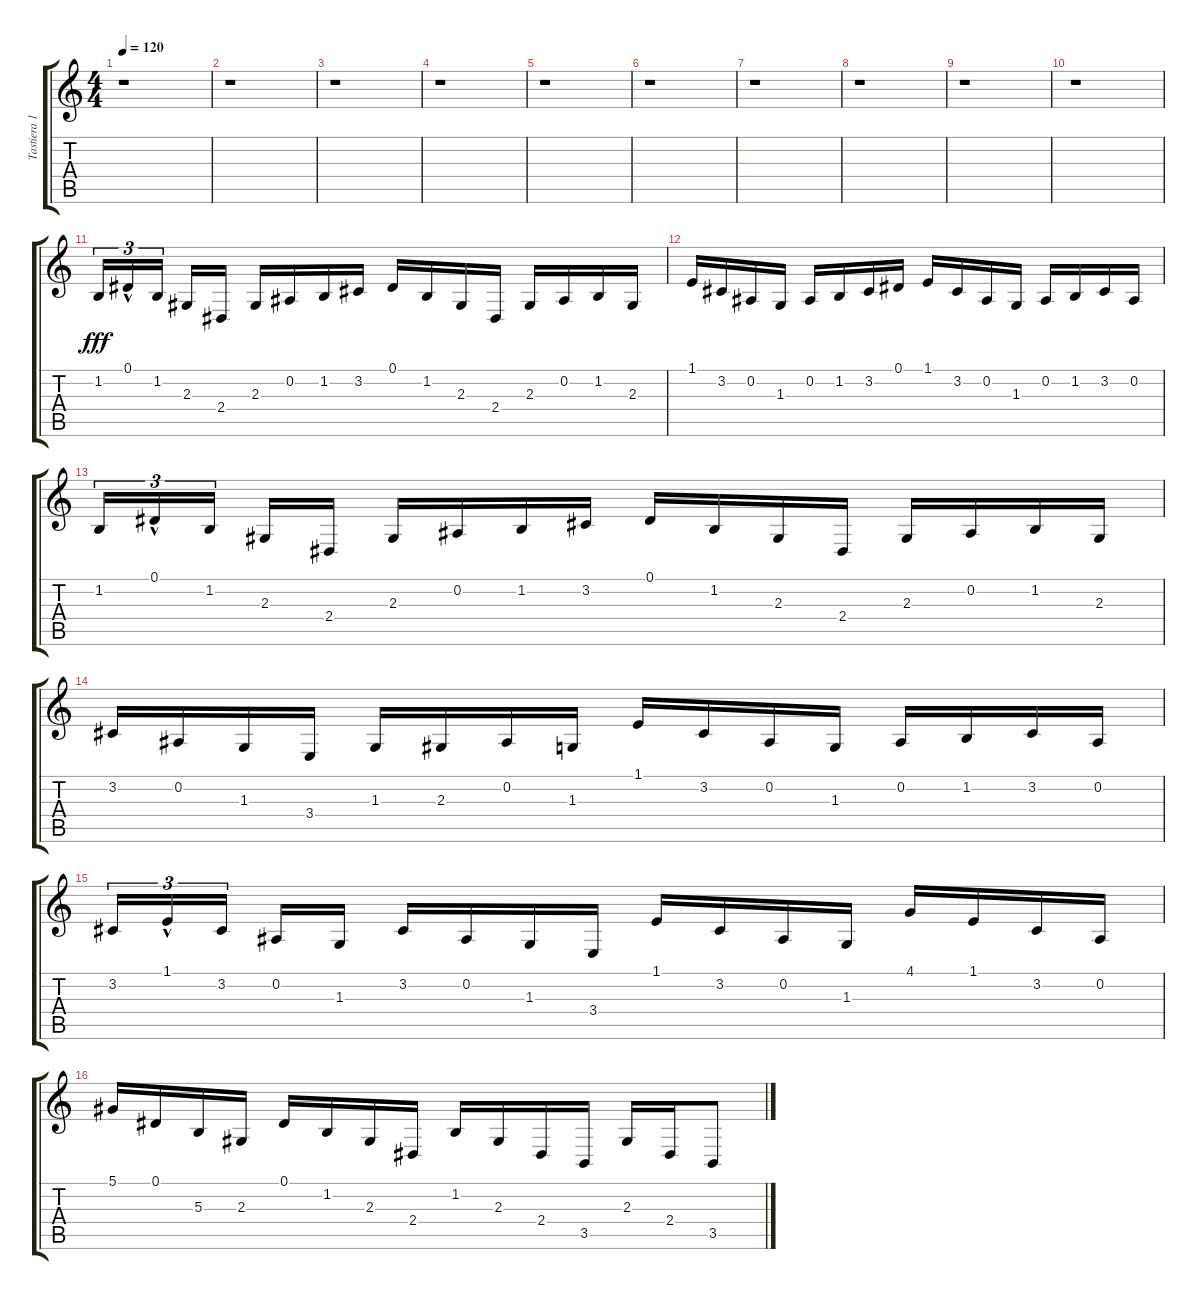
\track ("Tastiera 1" "Tastiera 1") {instrument churchorgan}
\staff {score tabs}
\tuning (Eb4 Bb3 Gb3 Db3 Ab2 Eb2) {hide}
\ts (4 4)
\tempo 120
\clef g2
\ks c
r.1{dy f} |
r.1 |
r.1 |
r.1 |
r.1 |
r.1 |
r.1 |
r.1 |
r.1 |
r.1 |
1.2.16{tu (3 2) dy fff} 0.1{hac}.16{tu (3 2)} 1.2.16{tu (3 2)} 2.3.16 2.4.16 2.3.16 0.2.16 1.2.16 3.2.16 0.1.16 1.2.16 2.3.16 2.4.16 2.3.16 0.2.16 1.2.16 2.3.16 |
1.1.16 3.2.16 0.2.16 1.3.16 0.2.16 1.2.16 3.2.16 0.1.16 1.1.16 3.2.16 0.2.16 1.3.16 0.2.16 1.2.16 3.2.16 0.2.16 |
1.2.16{tu (3 2)} 0.1{hac}.16{tu (3 2)} 1.2.16{tu (3 2)} 2.3.16 2.4.16 2.3.16 0.2.16 1.2.16 3.2.16 0.1.16 1.2.16 2.3.16 2.4.16 2.3.16 0.2.16 1.2.16 2.3.16 |
3.2.16 0.2.16 1.3.16 3.4.16 1.3.16 2.3.16 0.2.16 1.3.16 1.1.16 3.2.16 0.2.16 1.3.16 0.2.16 1.2.16 3.2.16 0.2.16 |
3.2.16{tu (3 2)} 1.1{hac}.16{tu (3 2)} 3.2.16{tu (3 2)} 0.2.16 1.3.16 3.2.16 0.2.16 1.3.16 3.4.16 1.1.16 3.2.16 0.2.16 1.3.16 4.1.16 1.1.16 3.2.16 0.2.16 |
5.1.16 0.1.16 5.3.16 2.3.16 0.1.16 1.2.16 2.3.16 2.4.16 1.2.16 2.3.16 2.4.16 3.5.16 2.3.16 2.4.16 3.5.8
